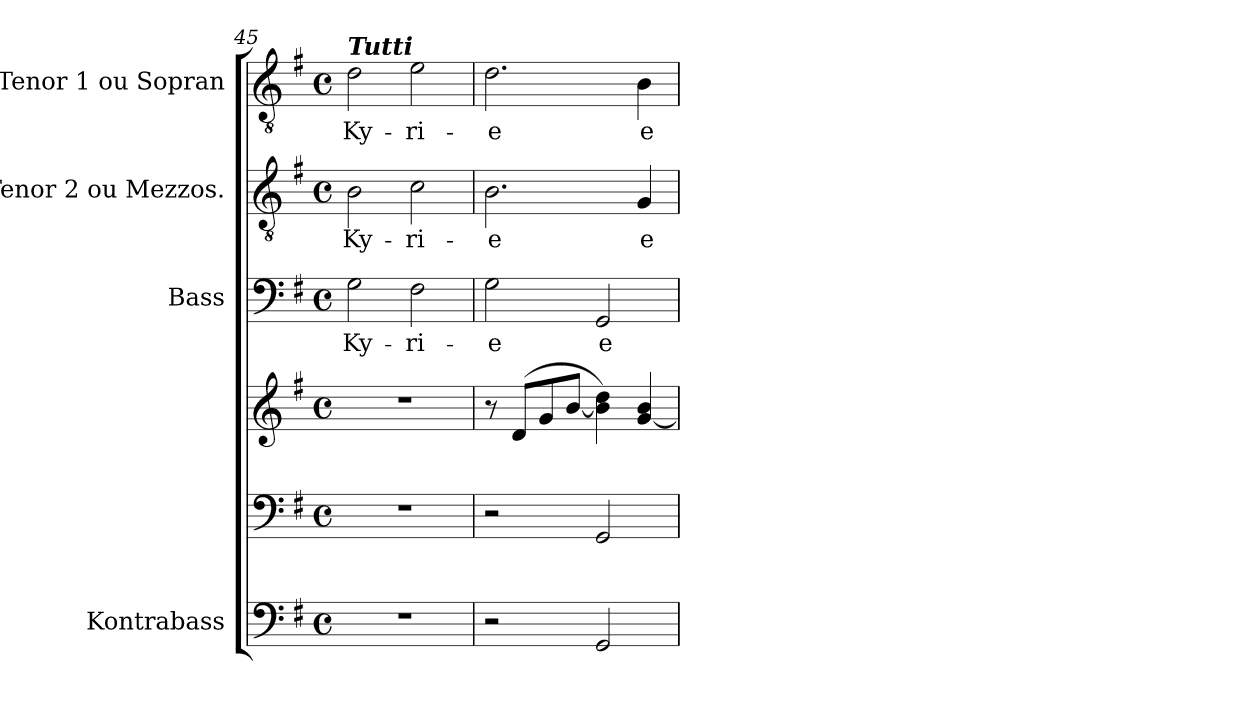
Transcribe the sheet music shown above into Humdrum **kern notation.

**kern	**kern	**kern	**kern	**text	**kern	**text	**kern	**text
*part5	*part4	*part4	*part3	*part3	*part2	*part2	*part1	*part1
*staff6	*staff5	*staff4	*staff3	*staff3	*staff2	*staff2	*staff1	*staff1
*I"Kontrabass	*	*	*I"Bass	*	*I"Tenor 2 ou Mezzos.	*	*I"Tenor 1 ou Sopran	*
*I'Kb.	*	*	*	*	*	*	*	*
*clefF4	*clefF4	*clefG2	*clefF4	*	*clefGv2	*	*clefGv2	*
*ITrd7c12	*	*	*	*	*	*	*	*
*k[f#]	*k[f#]	*k[f#]	*k[f#]	*	*k[f#]	*	*k[f#]	*
*G:	*G:	*G:	*G:	*	*G:	*	*G:	*
*M4/4	*M4/4	*M4/4	*M4/4	*	*M4/4	*	*M4/4	*
*met(c)	*met(c)	*met(c)	*met(c)	*	*met(c)	*	*met(c)	*
=45	=45	=45	=45	=45	=45	=45	=45	=45
!	!	!	!	!	!	!	!LO:TX:a:Bi:t=Tutti	!
!	!	!	!	!LO:LY:b	!	!LO:LY:b	!	!LO:LY:b
1r	1r	1r	2G\	Ky-	2B\	Ky-	2d\	Ky-
!	!	!	!	!LO:LY:b	!	!LO:LY:b	!	!LO:LY:b
.	.	.	2F#\	-ri-	2c\	-ri-	2e\	-ri-
=46	=46	=46	=46	=46	=46	=46	=46	=46
!	!	!	!	!LO:LY:b	!	!LO:LY:b	!	!LO:LY:b
2r	2r	8r	2G\	-e	2.B\	-e	2.d\	-e
.	.	(>8d/L	.	.	.	.	.	.
.	.	8g/	.	.	.	.	.	.
.	.	[8b/J	.	.	.	.	.	.
!	!	!	!	!LO:LY:b	!	!	!	!
2GGG/	2GG/	4b\] 4dd\)	2GG/	e-	.	.	.	.
!	!	!	!	!	!	!LO:LY:b	!	!LO:LY:b
.	.	[4g/ 4b/	.	.	4G/	e-	4B\	e-
=	=	=	=	=	=	=	=	=
*-	*-	*-	*-	*-	*-	*-	*-	*-
